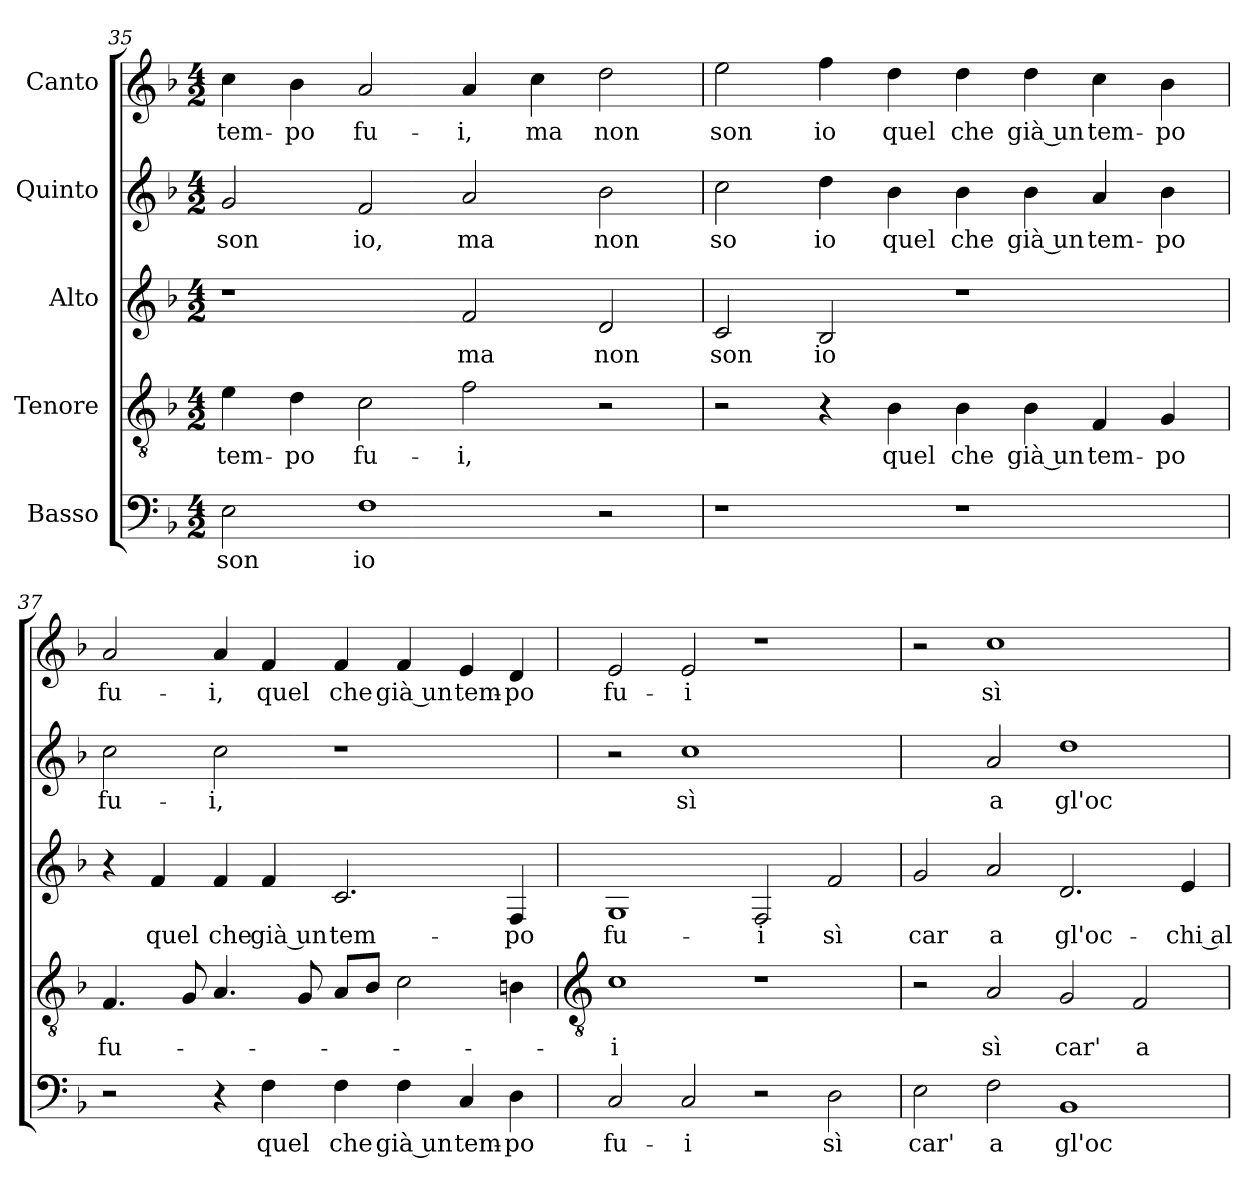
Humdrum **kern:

**kern	**text	**kern	**text	**kern	**text	**kern	**text	**kern	**text
*part5	*part5	*part4	*part4	*part3	*part3	*part2	*part2	*part1	*part1
*staff5	*staff5	*staff4	*staff4	*staff3	*staff3	*staff2	*staff2	*staff1	*staff1
*I"Basso	*	*I"Tenore	*	*I"Alto	*	*I"Quinto	*	*I"Canto	*
!!LO:LB:g=z
*clefF4	*	*clefGv2	*	*clefG2	*	*clefG2	*	*clefG2	*
*k[b-]	*	*k[b-]	*	*k[b-]	*	*k[b-]	*	*k[b-]	*
*F:	*	*F:	*	*F:	*	*F:	*	*F:	*
*M4/2	*	*M4/2	*	*M4/2	*	*M4/2	*	*M4/2	*
=35	=35	=35	=35	=35	=35	=35	=35	=35	=35
!	!LO:LY:b	!	!LO:LY:b	!	!	!	!LO:LY:b	!	!LO:LY:b
2E	son	4e	tem-	1r	.	2g	son	4cc	tem-
!	!	!	!LO:LY:b	!	!	!	!	!	!LO:LY:b
.	.	4d	-po	.	.	.	.	4b-	-po
!	!LO:LY:b	!	!LO:LY:b	!	!	!	!LO:LY:b	!	!LO:LY:b
1F	io	2c	fu-	.	.	2f	io,	2a	fu-
!	!	!	!LO:LY:b	!	!LO:LY:b	!	!LO:LY:b	!	!LO:LY:b
.	.	2f	-i,	2f	ma	2a	ma	4a	-i,
!	!	!	!	!	!	!	!	!	!LO:LY:b
.	.	.	.	.	.	.	.	4cc	ma
!	!	!	!	!	!LO:LY:b	!	!LO:LY:b	!	!LO:LY:b
2r	.	2r	.	2d	non	2b-	non	2dd	non
=36	=36	=36	=36	=36	=36	=36	=36	=36	=36
!	!	!	!	!	!LO:LY:b	!	!LO:LY:b	!	!LO:LY:b
1r	.	2r	.	2c	son	2cc	so	2ee	son
!	!	!	!	!	!LO:LY:b	!	!LO:LY:b	!	!LO:LY:b
.	.	4r	.	2B-	io	4dd	io	4ff	io
!	!	!	!LO:LY:b	!	!	!	!LO:LY:b	!	!LO:LY:b
.	.	4B-	quel	.	.	4b-	quel	4dd	quel
!	!	!	!LO:LY:b	!	!	!	!LO:LY:b	!	!LO:LY:b
1r	.	4B-	che	1r	.	4b-	che	4dd	che
!	!	!	!LO:LY:b	!	!	!	!LO:LY:b	!	!LO:LY:b
.	.	4B-	già un	.	.	4b-	già un	4dd	già un
!	!	!	!LO:LY:b	!	!	!	!LO:LY:b	!	!LO:LY:b
.	.	4F	tem-	.	.	4a	tem-	4cc	tem-
!	!	!	!LO:LY:b	!	!	!	!LO:LY:b	!	!LO:LY:b
.	.	4G	-po	.	.	4b-	-po	4b-	-po
=37	=37	=37	=37	=37	=37	=37	=37	=37	=37
!	!	!	!LO:LY:b	!	!	!	!LO:LY:b	!	!LO:LY:b
2r	.	4.F	fu-	4r	.	2cc	fu-	2a	fu-
!	!	!	!	!	!LO:LY:b	!	!	!	!
.	.	.	.	4f	quel	.	.	.	.
.	.	8G	.	.	.	.	.	.	.
!	!	!	!	!	!LO:LY:b	!	!LO:LY:b	!	!LO:LY:b
4r	.	4.A	.	4f	che	2cc	-i,	4a	-i,
!	!LO:LY:b	!	!	!	!LO:LY:b	!	!	!	!LO:LY:b
4F	quel	.	.	4f	già un	.	.	4f	quel
.	.	8G	.	.	.	.	.	.	.
!	!LO:LY:b	!	!	!	!LO:LY:b	!	!	!	!LO:LY:b
4F	che	8AL	.	2.c	tem-	1r	.	4f	che
.	.	8B-J	.	.	.	.	.	.	.
!	!LO:LY:b	!	!	!	!	!	!	!	!LO:LY:b
4F	già un	2c	.	.	.	.	.	4f	già un
!	!LO:LY:b	!	!	!	!	!	!	!	!LO:LY:b
4C	tem-	.	.	.	.	.	.	4e	tem-
!	!LO:LY:b	!	!	!	!LO:LY:b	!	!	!	!LO:LY:b
4D	-po	4Bn	.	4F	-po	.	.	4d	-po
!!LO:LB:g=z
=38	=38	=38	=38	=38	=38	=38	=38	=38	=38
*	*	*clefGv2	*	*	*	*	*	*	*
!	!LO:LY:b	!	!LO:LY:b	!	!LO:LY:b	!	!	!	!LO:LY:b
2C	fu-	1c	-i	1G	fu-	2r	.	2e	fu-
!	!LO:LY:b	!	!	!	!	!	!LO:LY:b	!	!LO:LY:b
2C	-i	.	.	.	.	1cc	sì	2e	-i
!	!	!	!	!	!LO:LY:b	!	!	!	!
2r	.	1r	.	2F	-i	.	.	1r	.
!	!LO:LY:b	!	!	!	!LO:LY:b	!	!LO:LY:b	!	!
2D	sì	.	.	2f	sì	[2b-yy	car'	.	.
=39	=39	=39	=39	=39	=39	=39	=39	=39	=39
!	!LO:LY:b	!	!	!	!LO:LY:b	!	!	!	!
2E	car'	2r	.	2g	car	2b-yy]	.	2r	.
!	!LO:LY:b	!	!LO:LY:b	!	!LO:LY:b	!	!LO:LY:b	!	!LO:LY:b
2F	a	2A	sì	2a	a	2a	a	1cc	sì
!	!LO:LY:b	!	!LO:LY:b	!	!LO:LY:b	!	!LO:LY:b	!	!
1BB-	gl'oc-	2G	car'	2.d	gl'oc-	1dd	gl'oc-	.	.
!	!	!	!LO:LY:b	!	!	!	!	!	!LO:LY:b
.	.	2F	a	.	.	.	.	[2b-yy	car'
!	!	!	!	!	!LO:LY:b	!	!	!	!
.	.	.	.	4e	-chi al-	.	.	.	.
=	=	=	=	=	=	=	=	=	=
*-	*-	*-	*-	*-	*-	*-	*-	*-	*-
